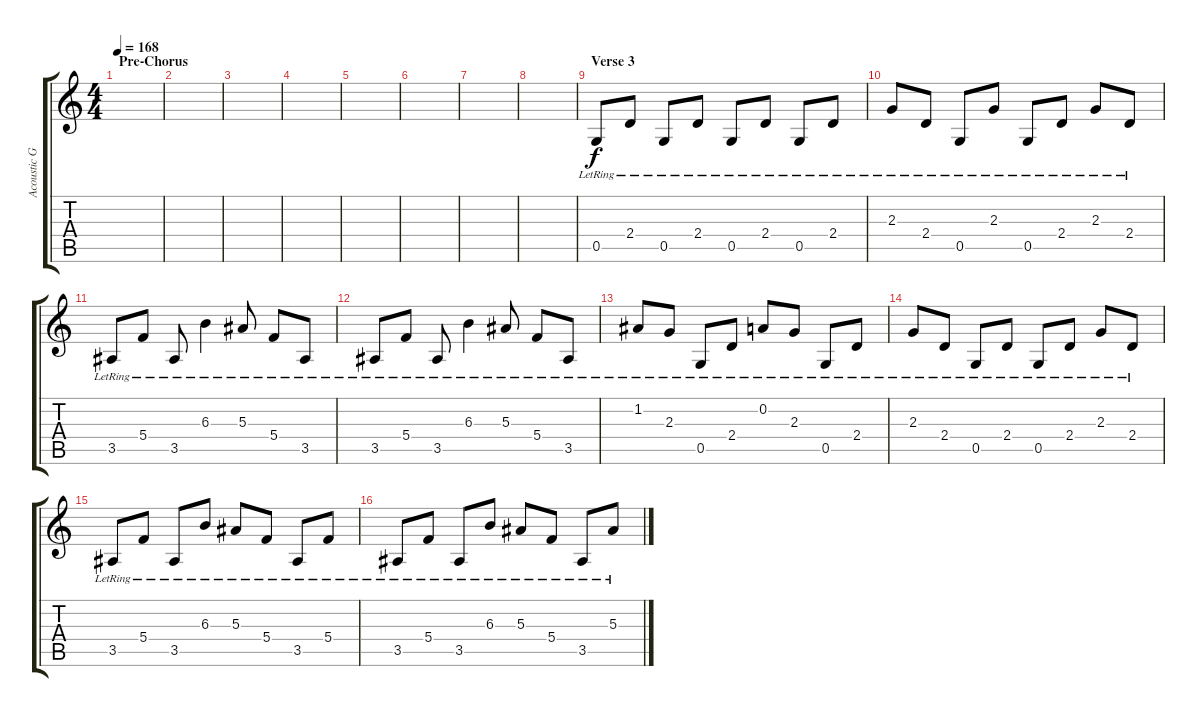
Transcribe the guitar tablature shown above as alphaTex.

\track ("Acoustic Guitar" "Acoustic G") {instrument acousticguitarsteel}
\staff {score tabs}
\tuning (D4 A3 F3 C3 G2 D2) {hide}
\ts (4 4)
\section ("" "Pre-Chorus")
\tempo 168
\clef g2
\ks c
|
|
|
|
|
|
|
|
\section ("" "Verse 3")
0.5{lr}.8 2.4{lr}.8 0.5{lr}.8 2.4{lr}.8 0.5{lr}.8 2.4{lr}.8 0.5{lr}.8 2.4{lr}.8 |
2.3{lr}.8 2.4{lr}.8 0.5{lr}.8 2.3{lr}.8 0.5{lr}.8 2.4{lr}.8 2.3{lr}.8 2.4{lr}.8 |
3.5{lr}.8 5.4{lr}.8 3.5{lr}.8 6.3{lr}.4 5.3{lr}.8 5.4{lr}.8 3.5{lr}.8 |
3.5{lr}.8 5.4{lr}.8 3.5{lr}.8 6.3{lr}.4 5.3{lr}.8 5.4{lr}.8 3.5{lr}.8 |
1.2{lr}.8 2.3{lr}.8 0.5{lr}.8 2.4{lr}.8 0.2{lr}.8 2.3{lr}.8 0.5{lr}.8 2.4{lr}.8 |
2.3{lr}.8 2.4{lr}.8 0.5{lr}.8 2.4{lr}.8 0.5{lr}.8 2.4{lr}.8 2.3{lr}.8 2.4{lr}.8 |
3.5{lr}.8 5.4{lr}.8 3.5{lr}.8 6.3{lr}.8 5.3{lr}.8 5.4{lr}.8 3.5{lr}.8 5.4{lr}.8 |
3.5{lr}.8 5.4{lr}.8 3.5{lr}.8 6.3{lr}.8 5.3{lr}.8 5.4{lr}.8 3.5{lr}.8 5.3{lr}.8
